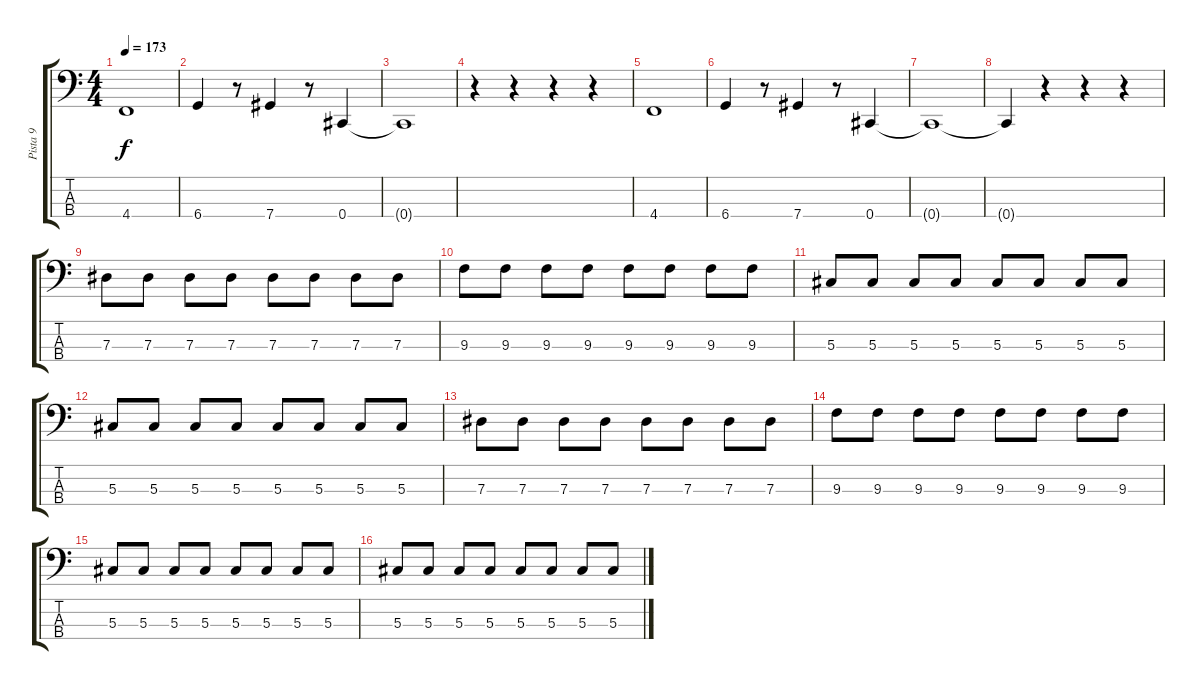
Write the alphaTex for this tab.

\track ("Pista 9" "Pista 9") {instrument electricbassfinger}
\staff {score tabs}
\tuning (Gb2 Db2 Ab1 Db1) {hide}
\ts (4 4)
\tempo 173
\clef f4
\ks c
4.4.1{dy f} |
6.4.4 r.8 7.4.4 r.8 0.4.4 |
0.4{t}.1 |
r.4 r.4 r.4 r.4 |
4.4.1 |
6.4.4 r.8 7.4.4 r.8 0.4.4 |
0.4{t}.1 |
0.4{t}.4 r.4 r.4 r.4 |
7.3.8 7.3.8 7.3.8 7.3.8 7.3.8 7.3.8 7.3.8 7.3.8 |
9.3.8 9.3.8 9.3.8 9.3.8 9.3.8 9.3.8 9.3.8 9.3.8 |
5.3.8 5.3.8 5.3.8 5.3.8 5.3.8 5.3.8 5.3.8 5.3.8 |
5.3.8 5.3.8 5.3.8 5.3.8 5.3.8 5.3.8 5.3.8 5.3.8 |
7.3.8 7.3.8 7.3.8 7.3.8 7.3.8 7.3.8 7.3.8 7.3.8 |
9.3.8 9.3.8 9.3.8 9.3.8 9.3.8 9.3.8 9.3.8 9.3.8 |
5.3.8 5.3.8 5.3.8 5.3.8 5.3.8 5.3.8 5.3.8 5.3.8 |
5.3.8 5.3.8 5.3.8 5.3.8 5.3.8 5.3.8 5.3.8 5.3.8
